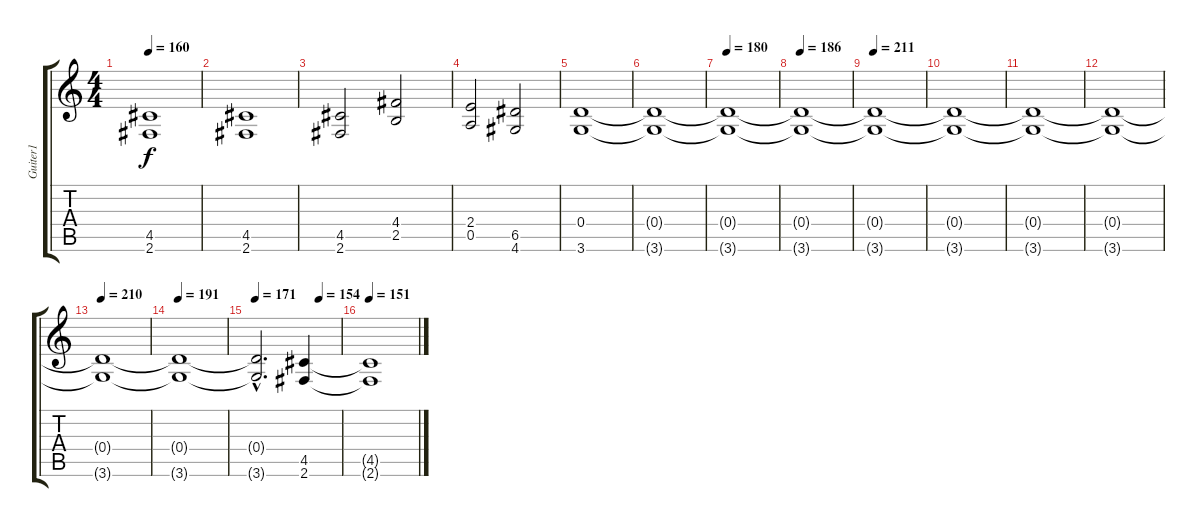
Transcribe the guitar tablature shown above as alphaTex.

\track ("Guiter1" "Guiter1") {instrument distortionguitar}
\staff {score tabs}
\tuning (E4 B3 G3 D3 A2 E2) {hide}
\ts (4 4)
\tempo 160
\clef g2
\ks c
(4.5 2.6).1{dy f balance 8} |
(4.5 2.6).1 |
(4.5 2.6).2 (4.4 2.5).2 |
(2.4 0.5).2 (6.5 4.6).2 |
(0.4 3.6).1 |
(0.4{t} 3.6{t}).1 |
\tempo 180
(0.4{t} 3.6{t}).1 |
\tempo 186
(0.4{t} 3.6{t}).1 |
\tempo 211
(0.4{t} 3.6{t}).1 |
(0.4{t} 3.6{t}).1 |
(0.4{t} 3.6{t}).1 |
(0.4{t} 3.6{t}).1 |
\tempo 210
(0.4{t} 3.6{t}).1 |
\tempo 191
(0.4{t} 3.6{t}).1 |
\tempo 171
\tempo (154 0.75)
(0.4{hac t} 3.6{hac t}).2{d} (4.5 2.6).4 |
\tempo 151
(4.5{t} 2.6{t}).1
